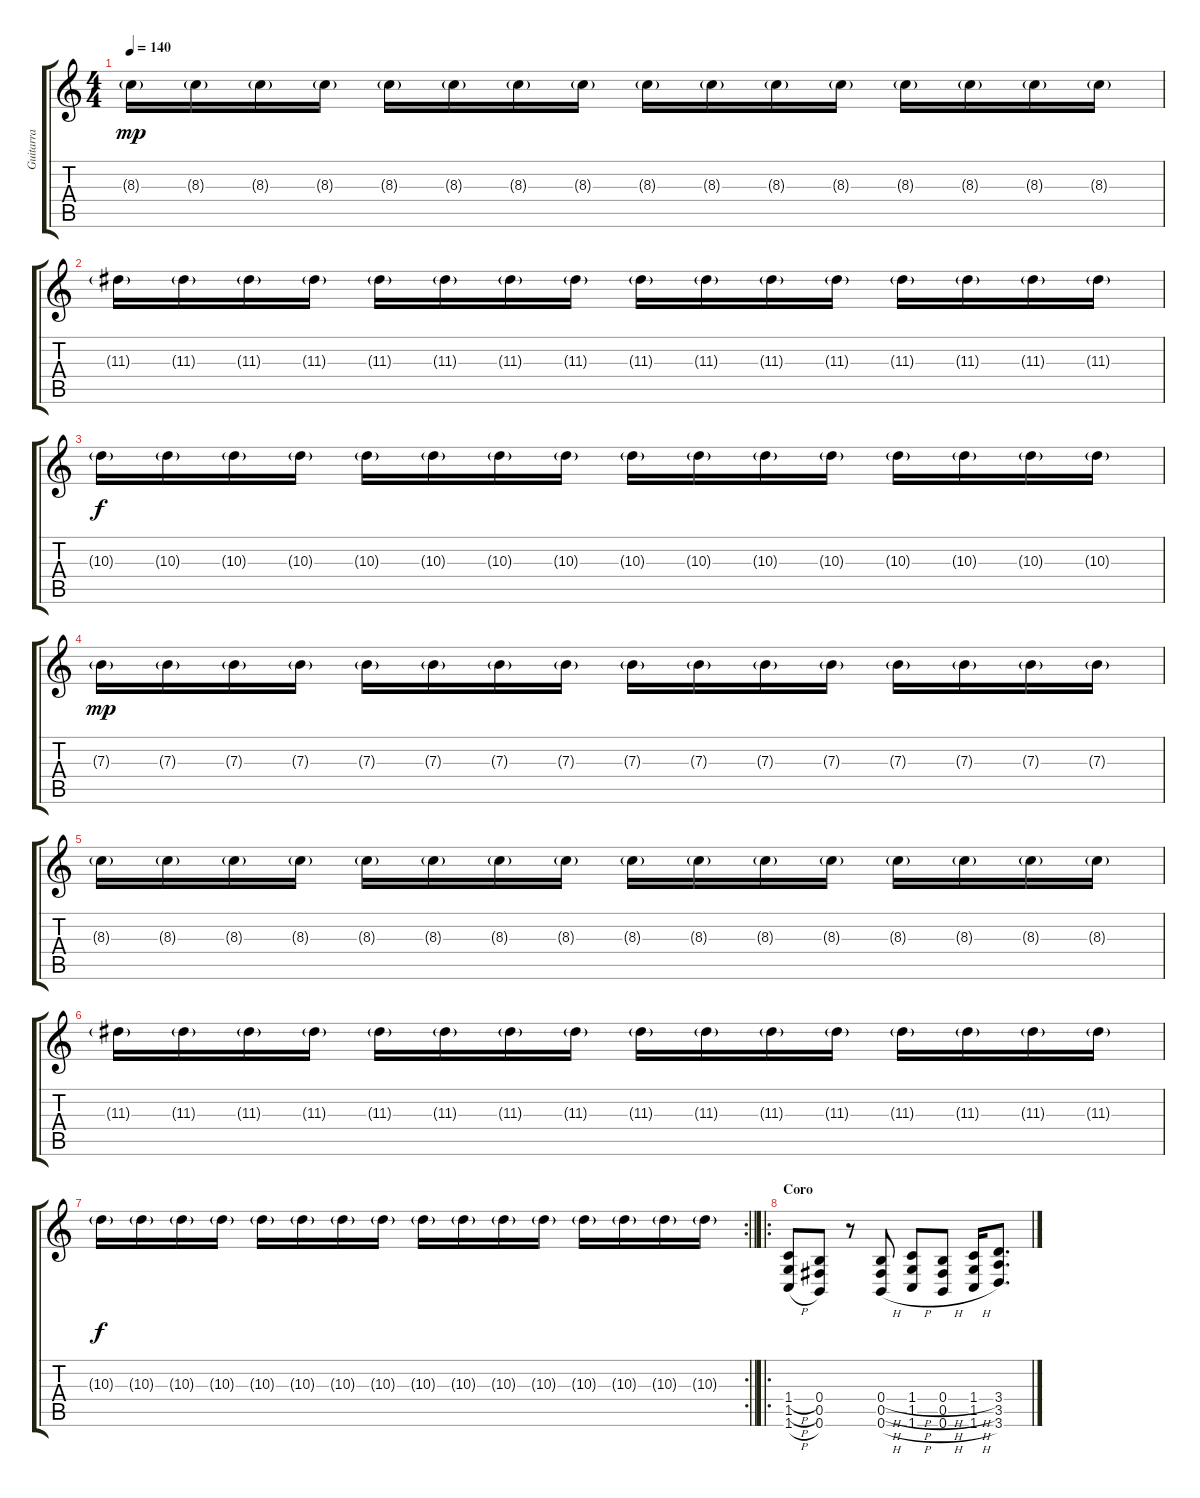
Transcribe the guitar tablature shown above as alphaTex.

\track ("Guitarra" "Guitarra") {instrument distortionguitar}
\staff {score tabs}
\tuning (Db4 Ab3 E3 B2 Gb2 B1) {hide}
\ts (4 4)
\tempo 140
\clef g2
\ks c
8.3{g}.16{dy mp} 8.3{g}.16 8.3{g}.16 8.3{g}.16 8.3{g}.16 8.3{g}.16 8.3{g}.16 8.3{g}.16 8.3{g}.16 8.3{g}.16 8.3{g}.16 8.3{g}.16 8.3{g}.16 8.3{g}.16 8.3{g}.16 8.3{g}.16 |
11.3{g}.16 11.3{g}.16 11.3{g}.16 11.3{g}.16 11.3{g}.16 11.3{g}.16 11.3{g}.16 11.3{g}.16 11.3{g}.16 11.3{g}.16 11.3{g}.16 11.3{g}.16 11.3{g}.16 11.3{g}.16 11.3{g}.16 11.3{g}.16 |
10.3{g}.16{dy f} 10.3{g}.16 10.3{g}.16 10.3{g}.16 10.3{g}.16 10.3{g}.16 10.3{g}.16 10.3{g}.16 10.3{g}.16 10.3{g}.16 10.3{g}.16 10.3{g}.16 10.3{g}.16 10.3{g}.16 10.3{g}.16 10.3{g}.16 |
7.3{g}.16{dy mp} 7.3{g}.16 7.3{g}.16 7.3{g}.16 7.3{g}.16 7.3{g}.16 7.3{g}.16 7.3{g}.16 7.3{g}.16 7.3{g}.16 7.3{g}.16 7.3{g}.16 7.3{g}.16 7.3{g}.16 7.3{g}.16 7.3{g}.16 |
8.3{g}.16 8.3{g}.16 8.3{g}.16 8.3{g}.16 8.3{g}.16 8.3{g}.16 8.3{g}.16 8.3{g}.16 8.3{g}.16 8.3{g}.16 8.3{g}.16 8.3{g}.16 8.3{g}.16 8.3{g}.16 8.3{g}.16 8.3{g}.16 |
11.3{g}.16 11.3{g}.16 11.3{g}.16 11.3{g}.16 11.3{g}.16 11.3{g}.16 11.3{g}.16 11.3{g}.16 11.3{g}.16 11.3{g}.16 11.3{g}.16 11.3{g}.16 11.3{g}.16 11.3{g}.16 11.3{g}.16 11.3{g}.16 |
\rc 2
\barLineRight lightlight
10.3{g}.16{dy f} 10.3{g}.16 10.3{g}.16 10.3{g}.16 10.3{g}.16 10.3{g}.16 10.3{g}.16 10.3{g}.16 10.3{g}.16 10.3{g}.16 10.3{g}.16 10.3{g}.16 10.3{g}.16 10.3{g}.16 10.3{g}.16 10.3{g}.16 |
\ro
\section ("" "Coro")
(1.4{h} 1.5{h} 1.6{h}).8 (0.4 0.5 0.6).8 r.8 (0.4{h} 0.5{h} 0.6{h}).8 (1.4{h} 1.5{h} 1.6{h}).8 (0.4{h} 0.5{h} 0.6{h}).8 (1.4{h} 1.5{h} 1.6{h}).16 (3.4 3.5 3.6).8{d}
